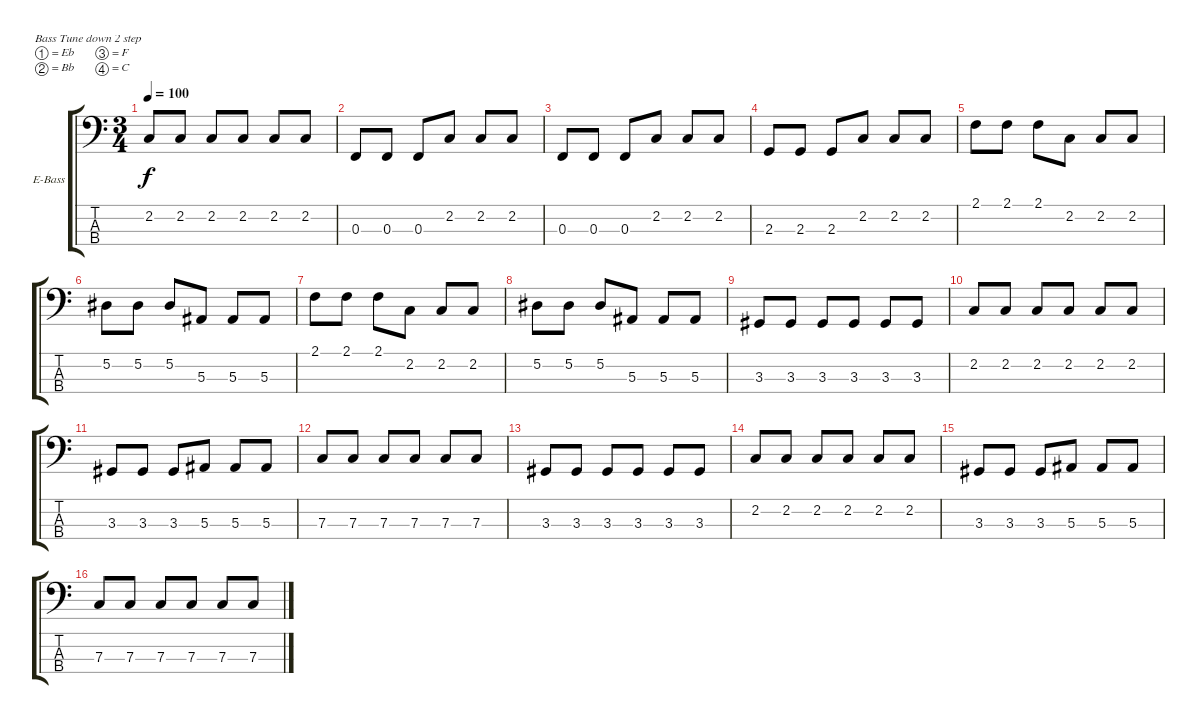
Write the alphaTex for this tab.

\bracketExtendMode groupsimilarinstruments
\firstSystemTrackNameOrientation horizontal
\otherSystemsTrackNameOrientation horizontal
\track ("Bass" "E-Bass") {instrument electricbassfinger}
\staff {score tabs}
\tuning (Eb2 Bb1 F1 C1)
\ts (3 4)
\tempo 100
\clef f4
\ks c
2.2.8{dy f} 2.2.8 2.2.8 2.2.8 2.2.8 2.2.8 |
0.3.8 0.3.8 0.3.8 2.2.8 2.2.8 2.2.8 |
0.3.8 0.3.8 0.3.8 2.2.8 2.2.8 2.2.8 |
2.3.8 2.3.8 2.3.8 2.2.8 2.2.8 2.2.8 |
2.1.8 2.1.8 2.1.8 2.2.8 2.2.8 2.2.8 |
5.2.8 5.2.8 5.2.8 5.3.8 5.3.8 5.3.8 |
2.1.8 2.1.8 2.1.8 2.2.8 2.2.8 2.2.8 |
5.2.8 5.2.8 5.2.8 5.3.8 5.3.8 5.3.8 |
3.3.8 3.3.8 3.3.8 3.3.8 3.3.8 3.3.8 |
2.2.8 2.2.8 2.2.8 2.2.8 2.2.8 2.2.8 |
3.3.8 3.3.8 3.3.8 5.3.8 5.3.8 5.3.8 |
7.3.8 7.3.8 7.3.8 7.3.8 7.3.8 7.3.8 |
3.3.8 3.3.8 3.3.8 3.3.8 3.3.8 3.3.8 |
2.2.8 2.2.8 2.2.8 2.2.8 2.2.8 2.2.8 |
3.3.8 3.3.8 3.3.8 5.3.8 5.3.8 5.3.8 |
7.3.8 7.3.8 7.3.8 7.3.8 7.3.8 7.3.8
